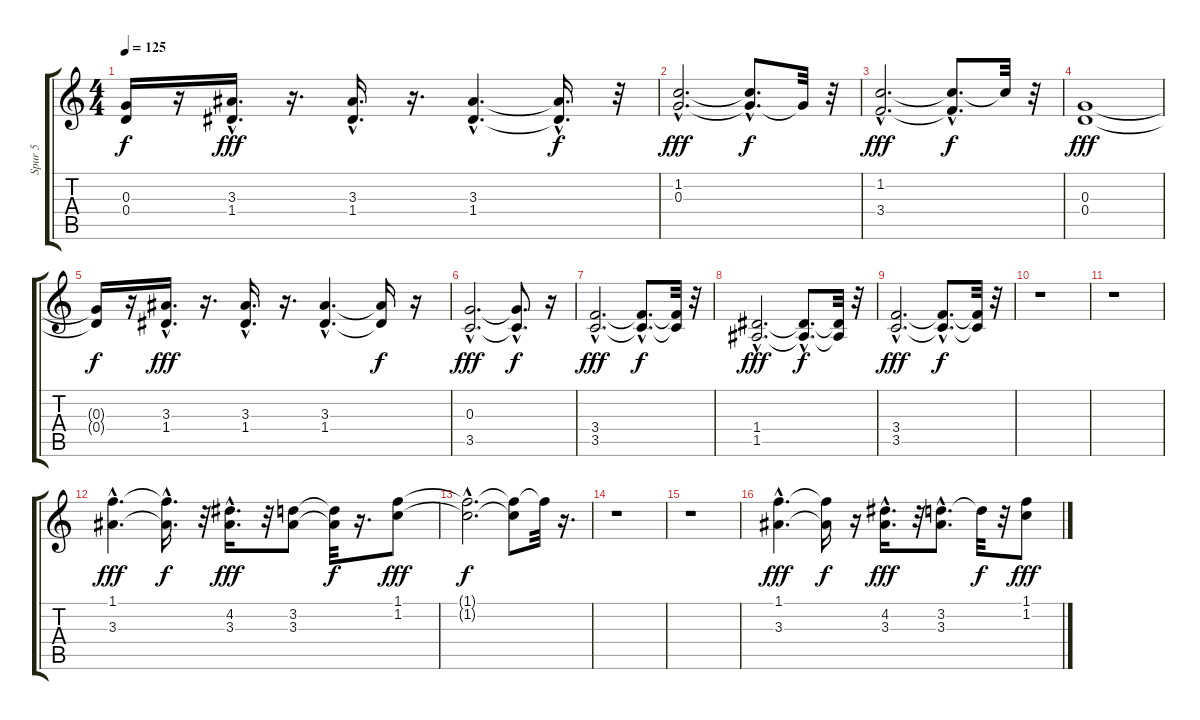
\track ("Spur 5" "Spur 5") {instrument distortionguitar}
\staff {score tabs}
\tuning (E4 B3 G3 D3 A2 E2) {hide}
\ts (4 4)
\tempo 125
\clef g2
\ks c
(0.3{t} 0.4{t}).16{dy f} r.16 (3.3{hac} 1.4{hac}).16{d dy fff} r.16{d} (3.3{hac} 1.4{hac}).16{d} r.16{d} (3.3{hac} 1.4{hac}).4{d} (3.3{hac t} 1.4{hac t}).16{d dy f} r.32 |
(1.2{hac} 0.3{hac}).2{d dy fff} (1.2{hac t} 0.3{hac t}).8{d dy f} 0.3{t}.32 r.32 |
(1.2{hac} 3.4{hac}).2{d dy fff} (1.2{hac t} 3.4{hac t}).8{d dy f} 1.2{t}.32 r.32 |
(0.3 0.4).1{dy fff} |
(0.3{t} 0.4{t}).16{dy f} r.16 (3.3{hac} 1.4{hac}).16{d dy fff} r.16{d} (3.3{hac} 1.4{hac}).16{d} r.16{d} (3.3{hac} 1.4{hac}).4{d} (3.3{t} 1.4{t}).16{dy f} r.16 |
(0.3{hac} 3.5{hac}).2{d dy fff} (0.3{hac t} 3.5{t}).8{d dy f} r.16 |
(3.4{hac} 3.5{hac}).2{d dy fff} (3.4{hac t} 3.5{hac t}).8{d dy f} (3.4{t} 3.5{t}).32 r.32 |
(1.4{hac} 1.5{hac}).2{d dy fff} (1.4{hac t} 1.5{hac t}).8{d dy f} (1.4{t} 1.5{t}).32 r.32 |
(3.4{hac} 3.5{hac}).2{d dy fff} (3.4{hac t} 3.5{hac t}).8{d dy f} (3.4{t} 3.5{t}).32 r.32 |
r.1 |
r.1 |
(1.1{hac} 3.3{hac}).4{d dy fff} (1.1{hac t} 3.3{hac t}).16{d dy f} r.32 (4.2{hac} 3.3{hac}).16{d dy fff} r.32 (3.2 3.3).8 (3.2{t} 3.3{t}).32{dy f} r.16{d} (1.1 1.2).8{dy fff} |
(1.1{hac t} 1.2{hac t}).2{d dy f} (1.1{t} 1.2{t}).8 1.1{t}.32 r.16{d} |
r.1 |
r.1 |
(1.1{hac} 3.3{hac}).4{d dy fff} (1.1{t} 3.3{t}).16{dy f} r.16 (4.2{hac} 3.3{hac}).16{d dy fff} r.32 (3.2{hac} 3.3{hac}).8{d} 3.2{t}.32{dy f} r.32 (1.1 1.2).8{dy fff}
